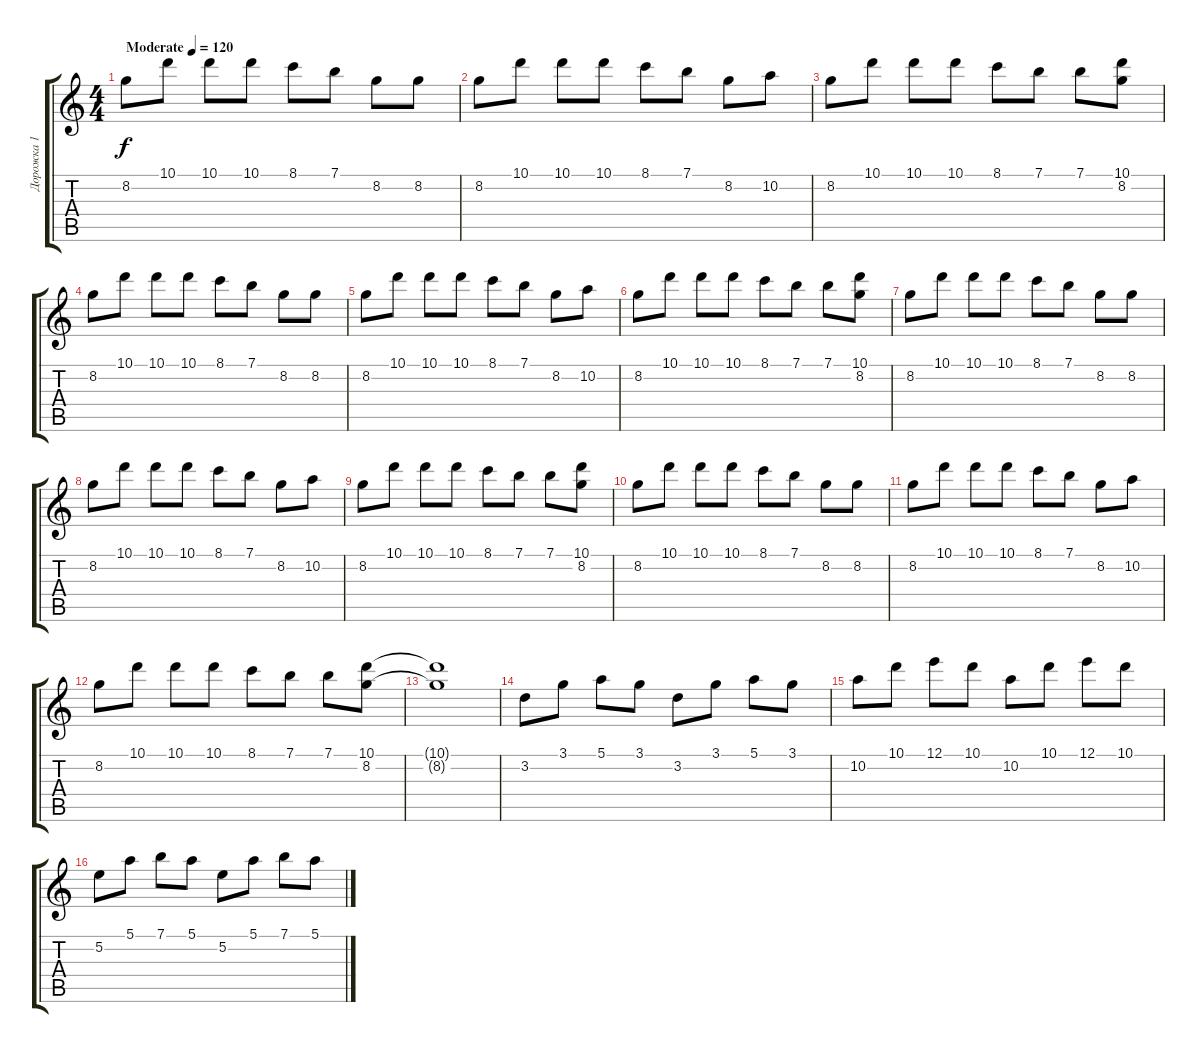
\track ("Дорожка 1" "Дорожка 1") {instrument distortionguitar}
\staff {score tabs}
\tuning (E4 B3 G3 D3 A2 E2) {hide}
\ts (4 4)
\tempo (120 "Moderate")
\clef g2
\ks c
8.2.8{dy f instrument distortionguitar} 10.1.8 10.1.8 10.1.8 8.1.8 7.1.8 8.2.8 8.2.8 |
8.2.8 10.1.8 10.1.8 10.1.8 8.1.8 7.1.8 8.2.8 10.2.8 |
8.2.8 10.1.8 10.1.8 10.1.8 8.1.8 7.1.8 7.1.8 (10.1 8.2).8 |
8.2.8 10.1.8 10.1.8 10.1.8 8.1.8 7.1.8 8.2.8 8.2.8 |
8.2.8 10.1.8 10.1.8 10.1.8 8.1.8 7.1.8 8.2.8 10.2.8 |
8.2.8 10.1.8 10.1.8 10.1.8 8.1.8 7.1.8 7.1.8 (10.1 8.2).8 |
8.2.8 10.1.8 10.1.8 10.1.8 8.1.8 7.1.8 8.2.8 8.2.8 |
8.2.8 10.1.8 10.1.8 10.1.8 8.1.8 7.1.8 8.2.8 10.2.8 |
8.2.8 10.1.8 10.1.8 10.1.8 8.1.8 7.1.8 7.1.8 (10.1 8.2).8 |
8.2.8 10.1.8 10.1.8 10.1.8 8.1.8 7.1.8 8.2.8 8.2.8 |
8.2.8 10.1.8 10.1.8 10.1.8 8.1.8 7.1.8 8.2.8 10.2.8 |
8.2.8 10.1.8 10.1.8 10.1.8 8.1.8 7.1.8 7.1.8 (10.1 8.2).8 |
(10.1{t} 8.2{t}).1 |
3.2.8 3.1.8 5.1.8 3.1.8 3.2.8 3.1.8 5.1.8 3.1.8 |
10.2.8 10.1.8 12.1.8 10.1.8 10.2.8 10.1.8 12.1.8 10.1.8 |
5.2.8 5.1.8 7.1.8 5.1.8 5.2.8 5.1.8 7.1.8 5.1.8
